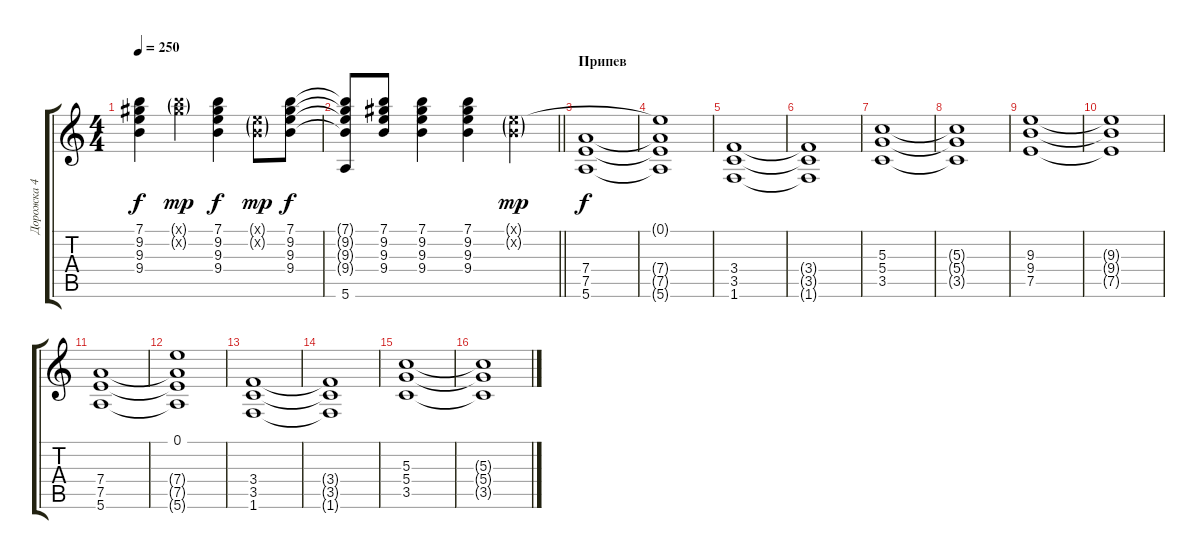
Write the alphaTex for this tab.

\track ("Дорожка 4" "Дорожка 4") {mute instrument electricguitarclean}
\staff {score tabs}
\tuning (E4 B3 G3 D3 A2 E2) {hide}
\ts (4 4)
\tempo 250
\clef g2
\ks c
(7.1 9.2 9.3 9.4).4{dy f} (7.1{g x} 9.2{g x}).4{dy mp} (7.1 9.2 9.3 9.4).4{dy f} (0.1{g x} 0.2{g x}).8{dy mp} (7.1 9.2 9.3 9.4).8{dy f} |
\barLineRight lightlight
(7.1{t} 9.2{t} 9.3{t} 9.4{t} 5.6{t}).8 (7.1 9.2 9.3 9.4).8 (7.1 9.2 9.3 9.4).4 (7.1 9.2 9.3 9.4).4 (0.1{g x} 0.2{g x}).4{dy mp} |
\section ("" "Припев")
(7.4 7.5 5.6).1{dy f instrument overdrivenguitar} |
(0.1{t} 7.4{t} 7.5{t} 5.6{t}).1 |
(3.4 3.5 1.6).1 |
(3.4{t} 3.5{t} 1.6{t}).1 |
(5.3 5.4 3.5).1 |
(5.3{t} 5.4{t} 3.5{t}).1 |
(9.3 9.4 7.5).1 |
(9.3{t} 9.4{t} 7.5{t}).1 |
(7.4 7.5 5.6).1{instrument overdrivenguitar} |
(0.1 7.4{t} 7.5{t} 5.6{t}).1 |
(3.4 3.5 1.6).1 |
(3.4{t} 3.5{t} 1.6{t}).1 |
(5.3 5.4 3.5).1 |
(5.3{t} 5.4{t} 3.5{t}).1
